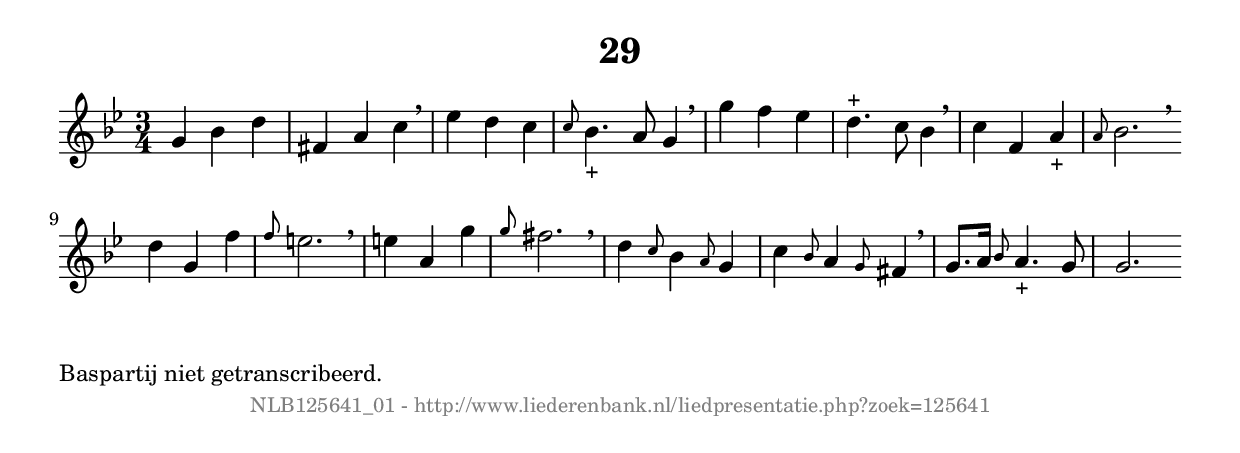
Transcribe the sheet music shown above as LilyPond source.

%
% produced by wce2krn 1.64 (7 June 2014)
%
\version"2.16"
#(append! paper-alist '(("long" . (cons (* 210 mm) (* 2000 mm)))))
#(set-default-paper-size "long")
sb = {\breathe}
mBreak = {\breathe }
bBreak = {\breathe }
x = {\once\override NoteHead #'style = #'cross }
gl=\glissando
itime={\override Staff.TimeSignature #'stencil = ##f }
ficta = {\once\set suggestAccidentals = ##t}
fine = {\once\override Score.RehearsalMark #'self-alignment-X = #1 \mark \markup {\italic{Fine}}}
dc = {\once\override Score.RehearsalMark #'self-alignment-X = #1 \mark \markup {\italic{D.C.}}}
dcf = {\once\override Score.RehearsalMark #'self-alignment-X = #1 \mark \markup {\italic{D.C. al Fine}}}
dcc = {\once\override Score.RehearsalMark #'self-alignment-X = #1 \mark \markup {\italic{D.C. al Coda}}}
ds = {\once\override Score.RehearsalMark #'self-alignment-X = #1 \mark \markup {\italic{D.S.}}}
dsf = {\once\override Score.RehearsalMark #'self-alignment-X = #1 \mark \markup {\italic{D.S. al Fine}}}
dsc = {\once\override Score.RehearsalMark #'self-alignment-X = #1 \mark \markup {\italic{D.S. al Coda}}}
pv = {\set Score.repeatCommands = #'((volta "1"))}
sv = {\set Score.repeatCommands = #'((volta "2"))}
tv = {\set Score.repeatCommands = #'((volta "3"))}
qv = {\set Score.repeatCommands = #'((volta "4"))}
xv = {\set Score.repeatCommands = #'((volta #f))}
\header{ tagline = ""
title = "29"
}
\score {{
\key g \minor
\relative g'
{
\set melismaBusyProperties = #'()
\time 3/4
\tempo 4=120
\override Score.MetronomeMark #'transparent = ##t
\override Score.RehearsalMark #'break-visibility = #(vector #t #t #f)
g4 bes d fis, a c \sb es d c \grace {c8} bes4._"+" a8 g4 \mBreak \bar "|"
g'4 f es d4.^"+" c8 bes4 \sb c f, a_"+" \grace {a8} bes2. \bar":|:" \bBreak
d4 g, f' \grace {f8} e2. \sb e4 a, g' \grace {g8} fis2. \mBreak \bar "|"
d4 \grace {c8} bes4 \grace {a8} g4 c \grace {bes8} a4 \grace {g8} fis4 \sb g8. a16 \grace {bes8} a4._"+" g8 g2. \bar":|:"
 }}
 \midi { }
 \layout {
            indent = 0.0\cm
}
}
\markup { \wordwrap-string #" 
Baspartij niet getranscribeerd.
"}
\markup { \vspace #0 } \markup { \with-color #grey \fill-line { \center-column { \smaller "NLB125641_01 - http://www.liederenbank.nl/liedpresentatie.php?zoek=125641" } } }
